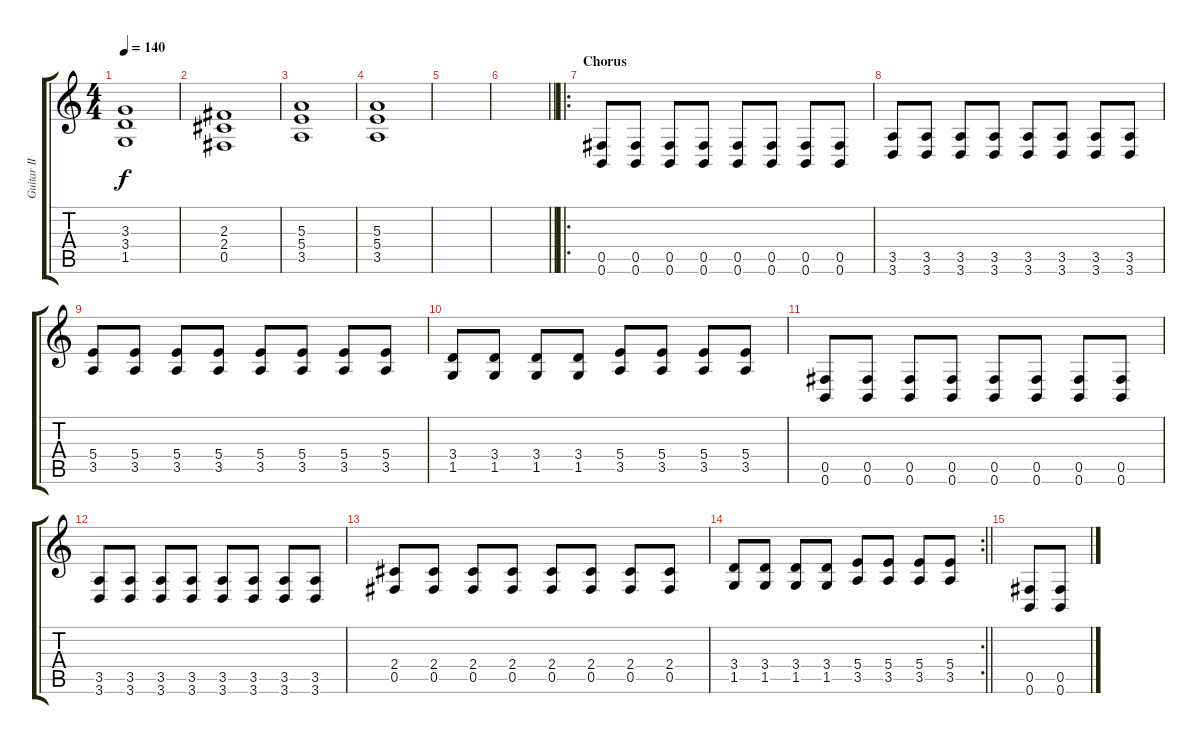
\track ("Guitar II" "Guitar II") {instrument distortionguitar}
\staff {score tabs}
\tuning (Db4 Ab3 E3 B2 Gb2 B1) {hide}
\ts (4 4)
\tempo 140
\clef g2
\ks c
(3.3 3.4 1.5).1{dy f} |
(2.3 2.4 0.5).1 |
(5.3 5.4 3.5).1 |
(5.3 5.4 3.5).1 |
|
\barLineRight lightlight
|
\ro
\section ("" "Chorus")
(0.5 0.6).8 (0.5 0.6).8 (0.5 0.6).8 (0.5 0.6).8 (0.5 0.6).8 (0.5 0.6).8 (0.5 0.6).8 (0.5 0.6).8 |
(3.5 3.6).8 (3.5 3.6).8 (3.5 3.6).8 (3.5 3.6).8 (3.5 3.6).8 (3.5 3.6).8 (3.5 3.6).8 (3.5 3.6).8 |
(5.4 3.5).8 (5.4 3.5).8 (5.4 3.5).8 (5.4 3.5).8 (5.4 3.5).8 (5.4 3.5).8 (5.4 3.5).8 (5.4 3.5).8 |
(3.4 1.5).8 (3.4 1.5).8 (3.4 1.5).8 (3.4 1.5).8 (5.4 3.5).8 (5.4 3.5).8 (5.4 3.5).8 (5.4 3.5).8 |
(0.5 0.6).8 (0.5 0.6).8 (0.5 0.6).8 (0.5 0.6).8 (0.5 0.6).8 (0.5 0.6).8 (0.5 0.6).8 (0.5 0.6).8 |
(3.5 3.6).8 (3.5 3.6).8 (3.5 3.6).8 (3.5 3.6).8 (3.5 3.6).8 (3.5 3.6).8 (3.5 3.6).8 (3.5 3.6).8 |
(2.4 0.5).8 (2.4 0.5).8 (2.4 0.5).8 (2.4 0.5).8 (2.4 0.5).8 (2.4 0.5).8 (2.4 0.5).8 (2.4 0.5).8 |
\rc 2
\barLineRight lightlight
(3.4 1.5).8 (3.4 1.5).8 (3.4 1.5).8 (3.4 1.5).8 (5.4 3.5).8 (5.4 3.5).8 (5.4 3.5).8 (5.4 3.5).8 |
(0.5 0.6).8 (0.5 0.6).8
